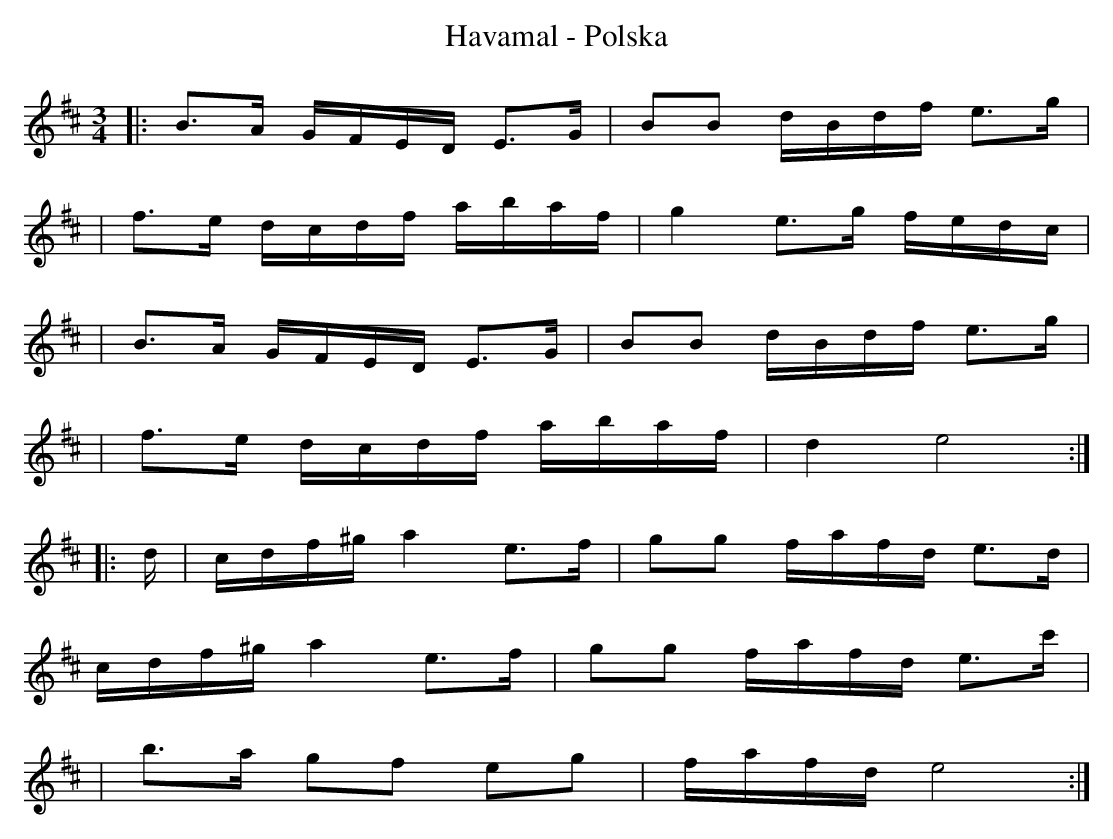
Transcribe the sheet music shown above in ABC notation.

X:1
T: Havamal - Polska
M:3/4
L:1/16
K:E dorian
|: B3A GFED E3G | B2B2 dBdf e3g |
| f3e dcdf abaf | g4 e3g fedc |
| B3A GFED E3G | B2B2 dBdf e3g |
| f3e dcdf abaf | d4 e8 :|
|: d | cdf^g a4 e3f | g2g2 fafd e3d |
cdf^g a4 e3f | g2g2 fafd e3c' |
| b3a g2f2 e2g2 | fafd e8 :|
